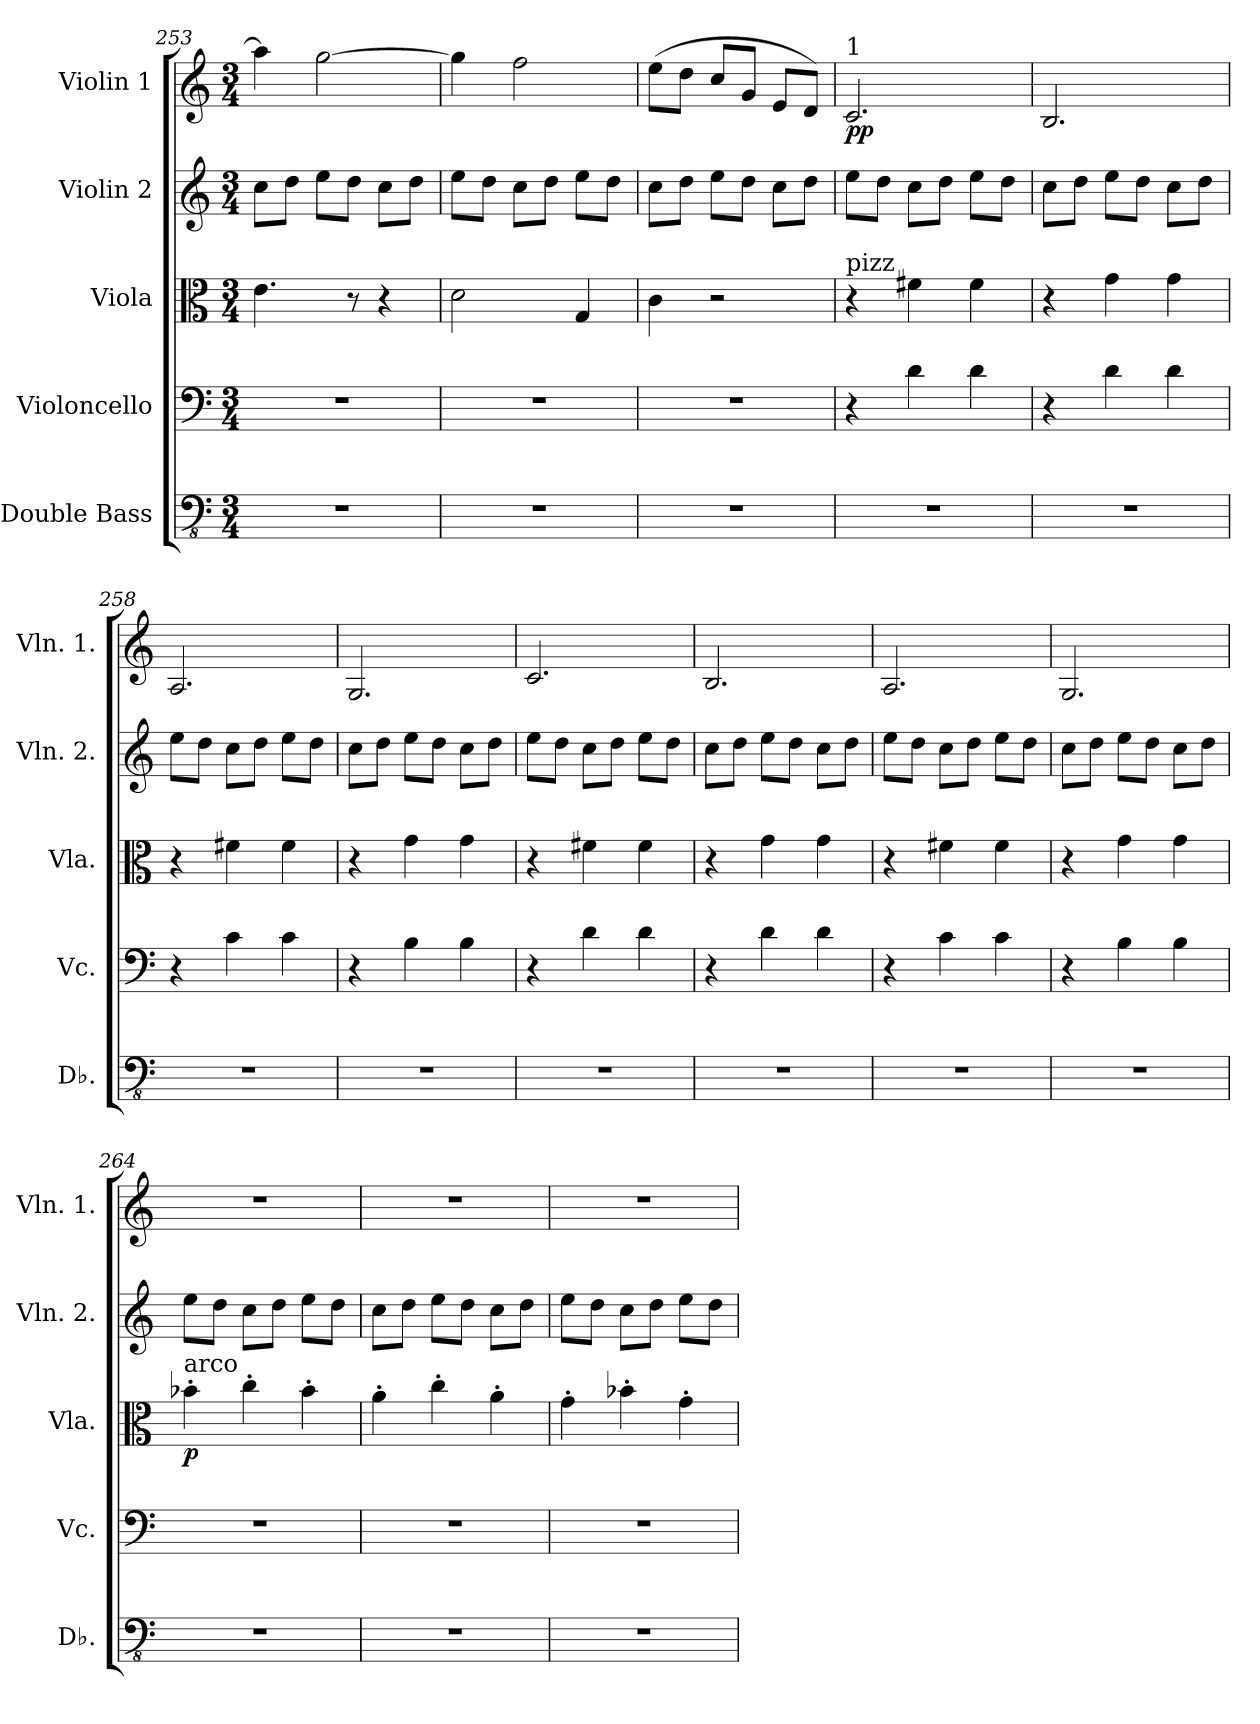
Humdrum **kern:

**kern	**kern	**kern	**dynam	**kern	**kern	**dynam
*part5	*part4	*part3	*part3	*part2	*part1	*part1
*staff5	*staff4	*staff3	*staff3	*staff2	*staff1	*staff1
*I"Double Bass	*I"Violoncello	*I"Viola	*	*I"Violin 2	*I"Violin 1	*
*I'Db.	*I'Vc.	*I'Vla.	*	*I'Vln. 2.	*I'Vln. 1.	*
*clefFv4	*clefF4	*clefC3	*	*clefG2	*clefG2	*
*ITrd7c12	*	*	*	*	*	*
*k[]	*k[]	*k[]	*	*k[]	*k[]	*
*M3/4	*M3/4	*M3/4	*	*M3/4	*M3/4	*
=253	=253	=253	=253	=253	=253	=253
2.r	2.r	4.e\	.	8cc\L	4aa\]	.
.	.	.	.	8dd\J	.	.
.	.	.	.	8ee\L	[2gg\	.
.	.	8r	.	8dd\J	.	.
.	.	4r	.	8cc\L	.	.
.	.	.	.	8dd\J	.	.
=254	=254	=254	=254	=254	=254	=254
2.r	2.r	2d\	.	8ee\L	4gg\]	.
.	.	.	.	8dd\J	.	.
.	.	.	.	8cc\L	2ff\	.
.	.	.	.	8dd\J	.	.
.	.	4G/	.	8ee\L	.	.
.	.	.	.	8dd\J	.	.
=255	=255	=255	=255	=255	=255	=255
2.r	2.r	4c\	.	8cc\L	(8ee\L	.
.	.	.	.	8dd\J	8dd\J	.
.	.	2r	.	8ee\L	8cc/L	.
.	.	.	.	8dd\J	8g/J	.
.	.	.	.	8cc\L	8e/L	.
.	.	.	.	8dd\J	8d/J)	.
=256	=256	=256	=256	=256	=256	=256
!	!	!	!	!	!LO:TX:a:t=1	!
!	!	!LO:TX:a:t=pizz	!	!	!	!
!	!	!	!	!	!	!LO:DY:b
2.r	4r	4r	.	8ee\L	2.c/	pp
.	.	.	.	8dd\J	.	.
.	4d\	4f#X\	.	8cc\L	.	.
.	.	.	.	8dd\J	.	.
.	4d\	4f#\	.	8ee\L	.	.
.	.	.	.	8dd\J	.	.
!!LO:LB:g=z
=257	=257	=257	=257	=257	=257	=257
2.r	4r	4r	.	8cc\L	2.B/	.
.	.	.	.	8dd\J	.	.
.	4d\	4g\	.	8ee\L	.	.
.	.	.	.	8dd\J	.	.
.	4d\	4g\	.	8cc\L	.	.
.	.	.	.	8dd\J	.	.
=258	=258	=258	=258	=258	=258	=258
2.r	4r	4r	.	8ee\L	2.A/	.
.	.	.	.	8dd\J	.	.
.	4c\	4f#X\	.	8cc\L	.	.
.	.	.	.	8dd\J	.	.
.	4c\	4f#\	.	8ee\L	.	.
.	.	.	.	8dd\J	.	.
=259	=259	=259	=259	=259	=259	=259
2.r	4r	4r	.	8cc\L	2.G/	.
.	.	.	.	8dd\J	.	.
.	4B\	4g\	.	8ee\L	.	.
.	.	.	.	8dd\J	.	.
.	4B\	4g\	.	8cc\L	.	.
.	.	.	.	8dd\J	.	.
=260	=260	=260	=260	=260	=260	=260
2.r	4r	4r	.	8ee\L	2.c/	.
.	.	.	.	8dd\J	.	.
.	4d\	4f#X\	.	8cc\L	.	.
.	.	.	.	8dd\J	.	.
.	4d\	4f#\	.	8ee\L	.	.
.	.	.	.	8dd\J	.	.
=261	=261	=261	=261	=261	=261	=261
2.r	4r	4r	.	8cc\L	2.B/	.
.	.	.	.	8dd\J	.	.
.	4d\	4g\	.	8ee\L	.	.
.	.	.	.	8dd\J	.	.
.	4d\	4g\	.	8cc\L	.	.
.	.	.	.	8dd\J	.	.
=262	=262	=262	=262	=262	=262	=262
2.r	4r	4r	.	8ee\L	2.A/	.
.	.	.	.	8dd\J	.	.
.	4c\	4f#X\	.	8cc\L	.	.
.	.	.	.	8dd\J	.	.
.	4c\	4f#\	.	8ee\L	.	.
.	.	.	.	8dd\J	.	.
=263	=263	=263	=263	=263	=263	=263
2.r	4r	4r	.	8cc\L	2.G/	.
.	.	.	.	8dd\J	.	.
.	4B\	4g\	.	8ee\L	.	.
.	.	.	.	8dd\J	.	.
.	4B\	4g\	.	8cc\L	.	.
.	.	.	.	8dd\J	.	.
!!LO:LB:g=z
=264	=264	=264	=264	=264	=264	=264
!	!	!LO:TX:a:t=arco	!	!	!	!
!	!	!	!LO:DY:b	!	!	!
2.r	2.r	4b-X'\	p	8ee\L	2.r	.
.	.	.	.	8dd\J	.	.
.	.	4cc'\	.	8cc\L	.	.
.	.	.	.	8dd\J	.	.
.	.	4b-'\	.	8ee\L	.	.
.	.	.	.	8dd\J	.	.
=265	=265	=265	=265	=265	=265	=265
2.r	2.r	4a'\	.	8cc\L	2.r	.
.	.	.	.	8dd\J	.	.
.	.	4cc'\	.	8ee\L	.	.
.	.	.	.	8dd\J	.	.
.	.	4a'\	.	8cc\L	.	.
.	.	.	.	8dd\J	.	.
=266	=266	=266	=266	=266	=266	=266
2.r	2.r	4g'\	.	8ee\L	2.r	.
.	.	.	.	8dd\J	.	.
.	.	4b-X'\	.	8cc\L	.	.
.	.	.	.	8dd\J	.	.
.	.	4g'\	.	8ee\L	.	.
.	.	.	.	8dd\J	.	.
=	=	=	=	=	=	=
*-	*-	*-	*-	*-	*-	*-
